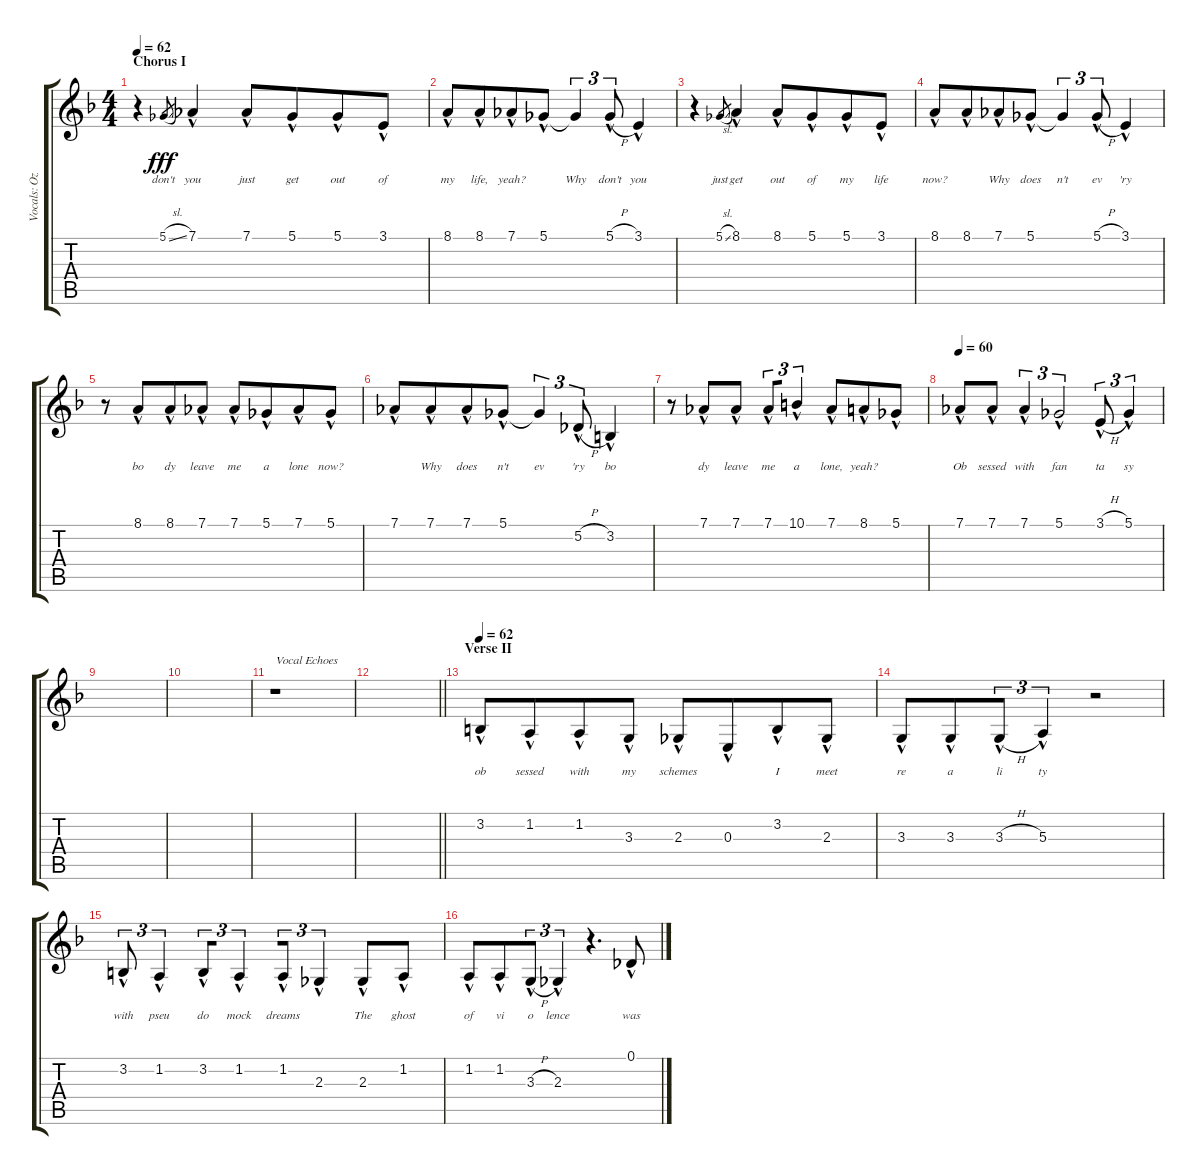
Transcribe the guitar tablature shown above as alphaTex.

\track ("Vocals: Ozzy" "Vocals: Oz") {instrument lead2sawtooth}
\staff {score tabs}
\tuning (Db4 Ab3 E3 B2 Gb2 Db2) {hide}
\ts (4 4)
\section ("" "Chorus I")
\tempo 62
\clef g2
\ks f
r.4{dy fff} 5.1{sl}.8{lyrics (0 "don't") lyrics (1 "") lyrics (2 "") lyrics (3 "") lyrics (4 "") gr} 7.1{hac}.4{lyrics (0 "you") lyrics (1 "") lyrics (2 "") lyrics (3 "") lyrics (4 "")} 7.1{hac}.8{lyrics (0 "just") lyrics (1 "") lyrics (2 "") lyrics (3 "") lyrics (4 "")} 5.1{hac}.8{lyrics (0 "get") lyrics (1 "") lyrics (2 "") lyrics (3 "") lyrics (4 "") beam merge} 5.1{hac}.8{lyrics (0 "out") lyrics (1 "") lyrics (2 "") lyrics (3 "") lyrics (4 "")} 3.1{hac}.8{lyrics (0 "of") lyrics (1 "") lyrics (2 "") lyrics (3 "") lyrics (4 "")} |
8.1{hac}.8{lyrics (0 "my") lyrics (1 "") lyrics (2 "") lyrics (3 "") lyrics (4 "")} 8.1{hac}.8{lyrics (0 "life,") lyrics (1 "") lyrics (2 "") lyrics (3 "") lyrics (4 "") beam merge} 7.1{hac}.8{lyrics (0 "yeah?") lyrics (1 "") lyrics (2 "") lyrics (3 "") lyrics (4 "")} 5.1{hac}.8{lyrics (0 "") lyrics (1 "") lyrics (2 "") lyrics (3 "") lyrics (4 "")} 5.1{t}.4{tu (3 2) lyrics (0 "Why") lyrics (1 "") lyrics (2 "") lyrics (3 "") lyrics (4 "")} 5.1{h hac}.8{tu (3 2) lyrics (0 "don't") lyrics (1 "") lyrics (2 "") lyrics (3 "") lyrics (4 "")} 3.1{hac}.4{lyrics (0 "you") lyrics (1 "") lyrics (2 "") lyrics (3 "") lyrics (4 "")} |
r.4 5.1{sl}.8{lyrics (0 "just") lyrics (1 "") lyrics (2 "") lyrics (3 "") lyrics (4 "") gr} 8.1{hac}.4{lyrics (0 "get") lyrics (1 "") lyrics (2 "") lyrics (3 "") lyrics (4 "")} 8.1{hac}.8{lyrics (0 "out") lyrics (1 "") lyrics (2 "") lyrics (3 "") lyrics (4 "")} 5.1{hac}.8{lyrics (0 "of") lyrics (1 "") lyrics (2 "") lyrics (3 "") lyrics (4 "") beam merge} 5.1{hac}.8{lyrics (0 "my") lyrics (1 "") lyrics (2 "") lyrics (3 "") lyrics (4 "")} 3.1{hac}.8{lyrics (0 "life") lyrics (1 "") lyrics (2 "") lyrics (3 "") lyrics (4 "")} |
8.1{hac}.8{lyrics (0 "now?") lyrics (1 "") lyrics (2 "") lyrics (3 "") lyrics (4 "")} 8.1{hac}.8{lyrics (0 "") lyrics (1 "") lyrics (2 "") lyrics (3 "") lyrics (4 "") beam merge} 7.1{hac}.8{lyrics (0 "Why") lyrics (1 "") lyrics (2 "") lyrics (3 "") lyrics (4 "")} 5.1{hac}.8{lyrics (0 "does") lyrics (1 "") lyrics (2 "") lyrics (3 "") lyrics (4 "")} 5.1{t}.4{tu (3 2) lyrics (0 "n't") lyrics (1 "") lyrics (2 "") lyrics (3 "") lyrics (4 "")} 5.1{h hac}.8{tu (3 2) lyrics (0 "ev") lyrics (1 "") lyrics (2 "") lyrics (3 "") lyrics (4 "")} 3.1{hac}.4{lyrics (0 "'ry") lyrics (1 "") lyrics (2 "") lyrics (3 "") lyrics (4 "")} |
r.8 8.1{hac}.8{lyrics (0 "bo") lyrics (1 "") lyrics (2 "") lyrics (3 "") lyrics (4 "") beam merge} 8.1{hac}.8{lyrics (0 "dy") lyrics (1 "") lyrics (2 "") lyrics (3 "") lyrics (4 "")} 7.1{hac}.8{lyrics (0 "leave") lyrics (1 "") lyrics (2 "") lyrics (3 "") lyrics (4 "") beam split} 7.1{hac}.8{lyrics (0 "me") lyrics (1 "") lyrics (2 "") lyrics (3 "") lyrics (4 "")} 5.1{hac}.8{lyrics (0 "a") lyrics (1 "") lyrics (2 "") lyrics (3 "") lyrics (4 "") beam merge} 7.1{hac}.8{lyrics (0 "lone") lyrics (1 "") lyrics (2 "") lyrics (3 "") lyrics (4 "")} 5.1{hac}.8{lyrics (0 "now?") lyrics (1 "") lyrics (2 "") lyrics (3 "") lyrics (4 "")} |
7.1{hac}.8{lyrics (0 "") lyrics (1 "") lyrics (2 "") lyrics (3 "") lyrics (4 "")} 7.1{hac}.8{lyrics (0 "Why") lyrics (1 "") lyrics (2 "") lyrics (3 "") lyrics (4 "") beam merge} 7.1{hac}.8{lyrics (0 "does") lyrics (1 "") lyrics (2 "") lyrics (3 "") lyrics (4 "")} 5.1{hac}.8{lyrics (0 "n't") lyrics (1 "") lyrics (2 "") lyrics (3 "") lyrics (4 "") beam merge} 5.1{t}.4{tu (3 2) lyrics (0 "ev") lyrics (1 "") lyrics (2 "") lyrics (3 "") lyrics (4 "")} 5.2{h hac}.8{tu (3 2) lyrics (0 "'ry") lyrics (1 "") lyrics (2 "") lyrics (3 "") lyrics (4 "")} 3.2{hac}.4{lyrics (0 "bo") lyrics (1 "") lyrics (2 "") lyrics (3 "") lyrics (4 "")} |
r.8 7.1{hac}.8{lyrics (0 "dy") lyrics (1 "") lyrics (2 "") lyrics (3 "") lyrics (4 "") beam merge} 7.1{hac}.8{lyrics (0 "leave") lyrics (1 "") lyrics (2 "") lyrics (3 "") lyrics (4 "")} 7.1{hac}.8{tu (3 2) lyrics (0 "me") lyrics (1 "") lyrics (2 "") lyrics (3 "") lyrics (4 "") beam merge} 10.1{hac}.4{tu (3 2) lyrics (0 "a") lyrics (1 "") lyrics (2 "") lyrics (3 "") lyrics (4 "")} 7.1{hac}.8{lyrics (0 "lone,") lyrics (1 "") lyrics (2 "") lyrics (3 "") lyrics (4 "") beam merge} 8.1{hac}.8{lyrics (0 "yeah?") lyrics (1 "") lyrics (2 "") lyrics (3 "") lyrics (4 "")} 5.1{hac}.8{lyrics (0 "") lyrics (1 "") lyrics (2 "") lyrics (3 "") lyrics (4 "")} |
\tempo 60
7.1{hac}.8{lyrics (0 "Ob") lyrics (1 "") lyrics (2 "") lyrics (3 "") lyrics (4 "")} 7.1{hac}.8{lyrics (0 "sessed") lyrics (1 "") lyrics (2 "") lyrics (3 "") lyrics (4 "") beam merge} 7.1{hac}.4{tu (3 2) lyrics (0 "with") lyrics (1 "") lyrics (2 "") lyrics (3 "") lyrics (4 "")} 5.1{hac}.2{tu (3 2) lyrics (0 "fan") lyrics (1 "") lyrics (2 "") lyrics (3 "") lyrics (4 "")} 3.1{h hac}.8{tu (3 2) lyrics (0 "ta") lyrics (1 "") lyrics (2 "") lyrics (3 "") lyrics (4 "")} 5.1{hac}.4{tu (3 2) lyrics (0 "sy") lyrics (1 "") lyrics (2 "") lyrics (3 "") lyrics (4 "")} |
|
|
r.1{txt "Vocal Echoes"} |
\barLineRight lightlight
|
\section ("" "Verse II")
\tempo 62
3.2{hac}.8{lyrics (0 "ob") lyrics (1 "") lyrics (2 "") lyrics (3 "") lyrics (4 "") beam merge} 1.2{hac}.8{lyrics (0 "sessed") lyrics (1 "") lyrics (2 "") lyrics (3 "") lyrics (4 "") beam merge} 1.2{hac}.8{lyrics (0 "with") lyrics (1 "") lyrics (2 "") lyrics (3 "") lyrics (4 "") beam merge} 3.3{hac}.8{lyrics (0 "my") lyrics (1 "") lyrics (2 "") lyrics (3 "") lyrics (4 "")} 2.3{hac}.8{lyrics (0 "schemes") lyrics (1 "") lyrics (2 "") lyrics (3 "") lyrics (4 "") beam merge} 0.3{hac}.8{lyrics (0 "") lyrics (1 "") lyrics (2 "") lyrics (3 "") lyrics (4 "") beam merge} 3.2{hac}.8{lyrics (0 "I") lyrics (1 "") lyrics (2 "") lyrics (3 "") lyrics (4 "")} 2.3{hac}.8{lyrics (0 "meet") lyrics (1 "") lyrics (2 "") lyrics (3 "") lyrics (4 "")} |
3.3{hac}.8{lyrics (0 "re") lyrics (1 "") lyrics (2 "") lyrics (3 "") lyrics (4 "")} 3.3{hac}.8{lyrics (0 "a") lyrics (1 "") lyrics (2 "") lyrics (3 "") lyrics (4 "") beam merge} 3.3{h hac}.8{tu (3 2) lyrics (0 "li") lyrics (1 "") lyrics (2 "") lyrics (3 "") lyrics (4 "")} 5.3{hac}.4{tu (3 2) lyrics (0 "ty") lyrics (1 "") lyrics (2 "") lyrics (3 "") lyrics (4 "")} r.2 |
3.2{hac}.8{tu (3 2) lyrics (0 "with") lyrics (1 "") lyrics (2 "") lyrics (3 "") lyrics (4 "")} 1.2{hac}.4{tu (3 2) lyrics (0 "pseu") lyrics (1 "") lyrics (2 "") lyrics (3 "") lyrics (4 "")} 3.2{hac}.8{tu (3 2) lyrics (0 "do") lyrics (1 "") lyrics (2 "") lyrics (3 "") lyrics (4 "") beam merge} 1.2{hac}.4{tu (3 2) lyrics (0 "mock") lyrics (1 "") lyrics (2 "") lyrics (3 "") lyrics (4 "") beam merge} 1.2{hac}.8{tu (3 2) lyrics (0 "dreams") lyrics (1 "") lyrics (2 "") lyrics (3 "") lyrics (4 "")} 2.3{hac}.4{tu (3 2) lyrics (0 "") lyrics (1 "") lyrics (2 "") lyrics (3 "") lyrics (4 "")} 2.3{hac}.8{lyrics (0 "The") lyrics (1 "") lyrics (2 "") lyrics (3 "") lyrics (4 "")} 1.2{hac}.8{lyrics (0 "ghost") lyrics (1 "") lyrics (2 "") lyrics (3 "") lyrics (4 "")} |
1.2{hac}.8{lyrics (0 "of") lyrics (1 "") lyrics (2 "") lyrics (3 "") lyrics (4 "") beam merge} 1.2{hac}.8{lyrics (0 "vi") lyrics (1 "") lyrics (2 "") lyrics (3 "") lyrics (4 "") beam merge} 3.3{h hac}.8{tu (3 2) lyrics (0 "o") lyrics (1 "") lyrics (2 "") lyrics (3 "") lyrics (4 "")} 2.3{hac}.4{tu (3 2) lyrics (0 "lence") lyrics (1 "") lyrics (2 "") lyrics (3 "") lyrics (4 "")} r.4{d} 0.1{hac}.8{lyrics (0 "was") lyrics (1 "") lyrics (2 "") lyrics (3 "") lyrics (4 "")}
